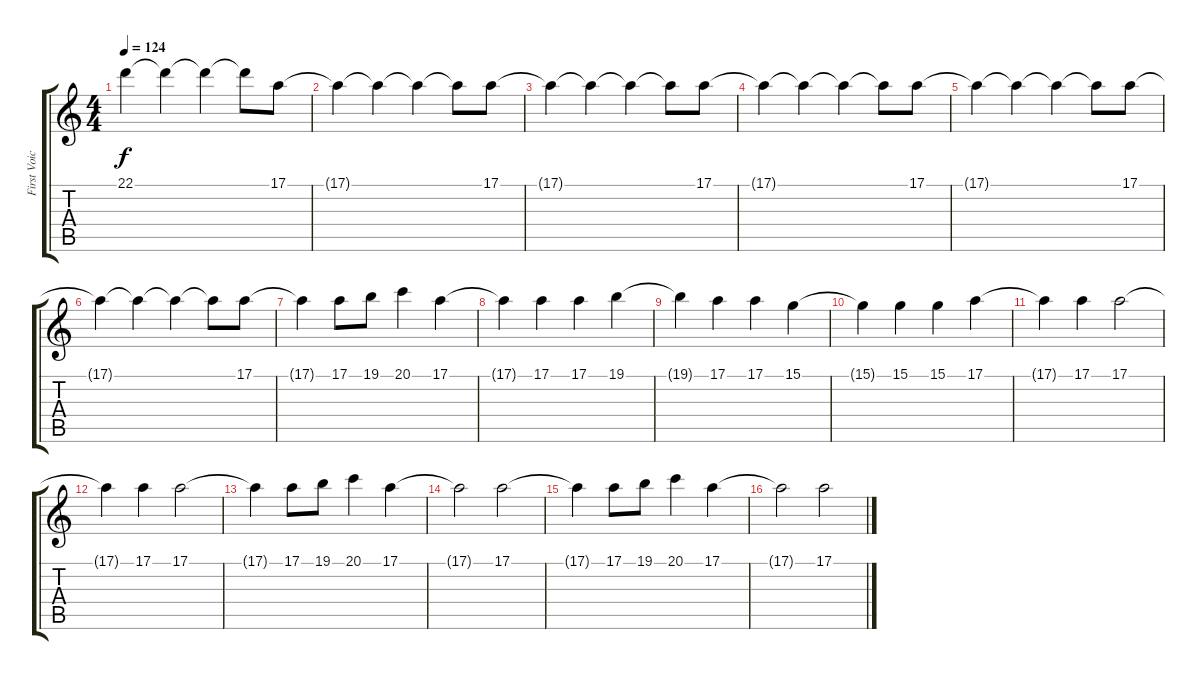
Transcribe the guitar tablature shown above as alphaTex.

\track ("First Voice" "First Voic") {instrument acousticgrandpiano}
\staff {score tabs}
\tuning (E4 B3 G3 D3 A2 E2) {hide}
\ts (4 4)
\tempo 124
\clef g2
\ks c
22.1{t}.4{dy f} 22.1{t}.4 22.1{t}.4 22.1{t}.8 17.1.8 |
17.1{t}.4 17.1{t}.4 17.1{t}.4 17.1{t}.8 17.1.8 |
17.1{t}.4 17.1{t}.4 17.1{t}.4 17.1{t}.8 17.1.8 |
17.1{t}.4 17.1{t}.4 17.1{t}.4 17.1{t}.8 17.1.8 |
17.1{t}.4 17.1{t}.4 17.1{t}.4 17.1{t}.8 17.1.8 |
17.1{t}.4 17.1{t}.4 17.1{t}.4 17.1{t}.8 17.1.8 |
17.1{t}.4 17.1.8 19.1.8 20.1.4 17.1.4 |
17.1{t}.4 17.1.4 17.1.4 19.1.4 |
19.1{t}.4 17.1.4 17.1.4 15.1.4 |
15.1{t}.4 15.1.4 15.1.4 17.1.4 |
17.1{t}.4 17.1.4 17.1.2 |
17.1{t}.4 17.1.4 17.1.2 |
17.1{t}.4 17.1.8 19.1.8 20.1.4 17.1.4 |
17.1{t}.2 17.1.2 |
17.1{t}.4 17.1.8 19.1.8 20.1.4 17.1.4 |
17.1{t}.2 17.1.2
